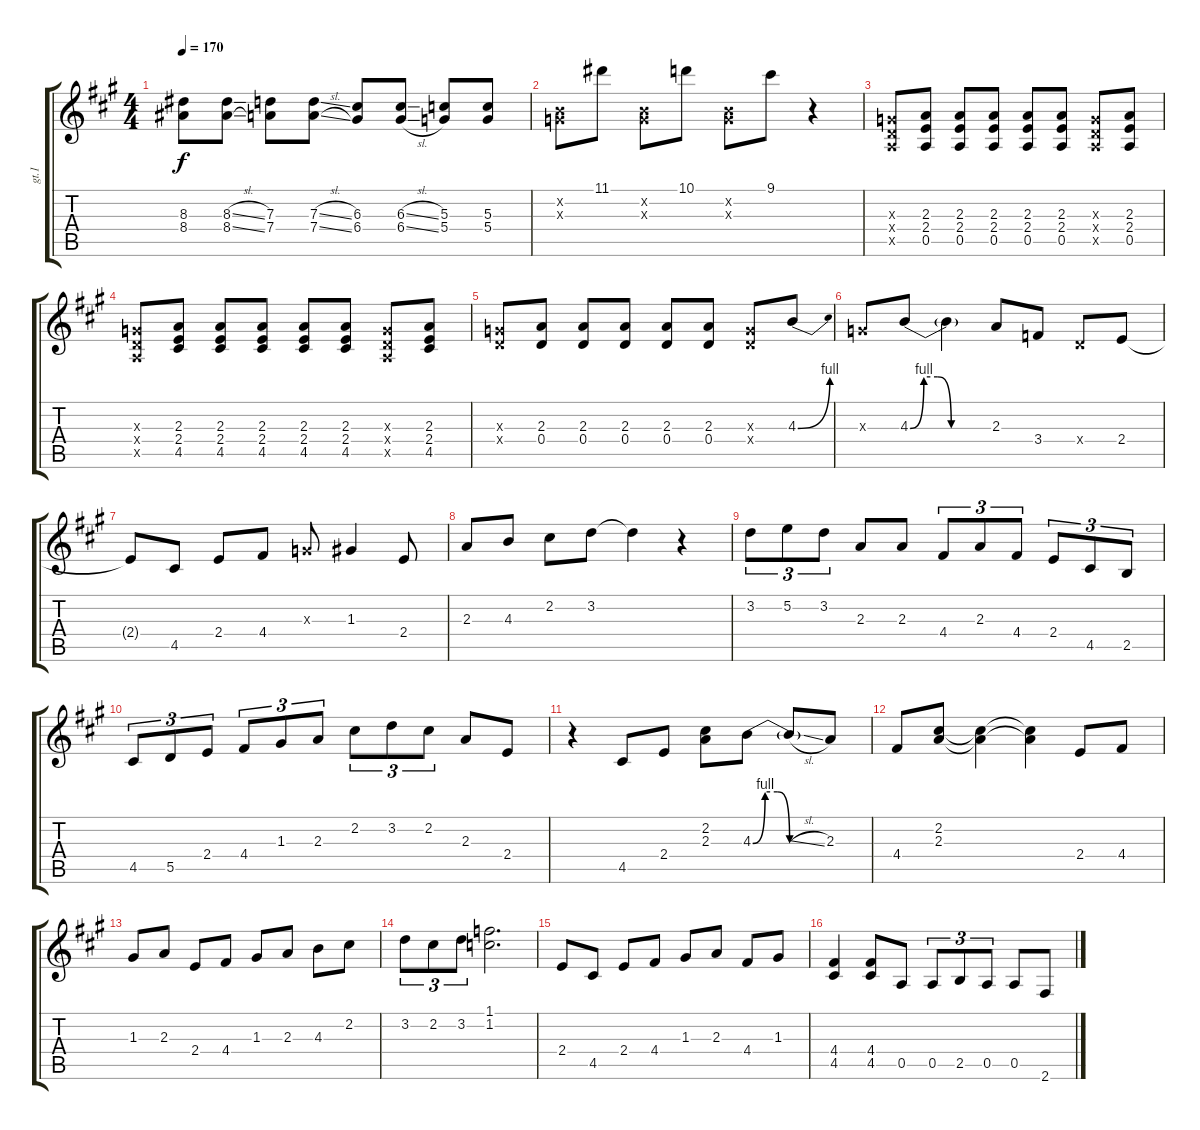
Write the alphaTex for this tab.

\track ("gt.1" "gt.1") {instrument overdrivenguitar}
\staff {score tabs}
\tuning (E4 B3 G3 D3 A2 E2) {hide}
\ts (4 4)
\tempo 170
\clef g2
\ks a
(8.3 8.4).8{dy f} (8.3{sl} 8.4{sl}).8 (7.3 7.4).8 (7.3{sl} 7.4{sl}).8 (6.3 6.4).8 (6.3{sl} 6.4{sl}).8 (5.3 5.4).8 (5.3 5.4).8 |
(0.2{x} 0.3{x}).8 11.1.8 (0.2{x} 0.3{x}).8 10.1.8 (0.2{x} 0.3{x}).8 9.1.8 r.4 |
(0.3{x} 0.4{x} 0.5{x}).8 (2.3 2.4 0.5).8 (2.3 2.4 0.5).8 (2.3 2.4 0.5).8 (2.3 2.4 0.5).8 (2.3 2.4 0.5).8 (0.3{x} 0.4{x} 0.5{x}).8 (2.3 2.4 0.5).8 |
(0.3{x} 0.4{x} 0.5{x}).8 (2.3 2.4 4.5).8 (2.3 2.4 4.5).8 (2.3 2.4 4.5).8 (2.3 2.4 4.5).8 (2.3 2.4 4.5).8 (0.3{x} 0.4{x} 0.5{x}).8 (2.3 2.4 4.5).8 |
(0.3{x} 0.4{x}).8 (2.3 0.4).8 (2.3 0.4).8 (2.3 0.4).8 (2.3 0.4).8 (2.3 0.4).8 (0.3{x} 0.4{x}).8 4.3{be (bend 0 0 60 4)}.8 |
0.3{x}.8 4.3{be (custom 0 0 10 4 20 4 30 0 60 0)}.8 4.3{t}.4 2.3.8 3.4.8 0.4{x}.8 2.4.8 |
2.4{t}.8 4.5.8 2.4.8 4.4.8 0.3{x}.8 1.3.4 2.4.8 |
2.3.8 4.3.8 2.2.8 3.2.8 3.2{t}.4 r.4 |
3.2.8{tu (3 2)} 5.2.8{tu (3 2)} 3.2.8{tu (3 2)} 2.3.8 2.3.8 4.4.8{tu (3 2)} 2.3.8{tu (3 2)} 4.4.8{tu (3 2)} 2.4.8{tu (3 2)} 4.5.8{tu (3 2)} 2.5.8{tu (3 2)} |
4.5.8{tu (3 2)} 5.5.8{tu (3 2)} 2.4.8{tu (3 2)} 4.4.8{tu (3 2)} 1.3.8{tu (3 2)} 2.3.8{tu (3 2)} 2.2.8{tu (3 2)} 3.2.8{tu (3 2)} 2.2.8{tu (3 2)} 2.3.8 2.4.8 |
r.4 4.5.8 2.4.8 (2.2 2.3).8 4.3{be (custom 0 0 10 4 20 4 30 0 60 0)}.8 4.3{sl t}.8 2.3.8 |
4.4.8 (2.2 2.3).8 (2.2{t} 2.3{t}).4 (2.2{t} 2.3{t}).4 2.4.8 4.4.8 |
1.3.8 2.3.8 2.4.8 4.4.8 1.3.8 2.3.8 4.3.8 2.2.8 |
3.2.8{tu (3 2)} 2.2.8{tu (3 2)} 3.2.8{tu (3 2)} (1.1 1.2).2{d} |
2.4.8 4.5.8 2.4.8 4.4.8 1.3.8 2.3.8 4.4.8 1.3.8 |
(4.4 4.5).4 (4.4 4.5).8 0.5.8 0.5.8{tu (3 2)} 2.5.8{tu (3 2)} 0.5.8{tu (3 2)} 0.5.8 2.6.8
